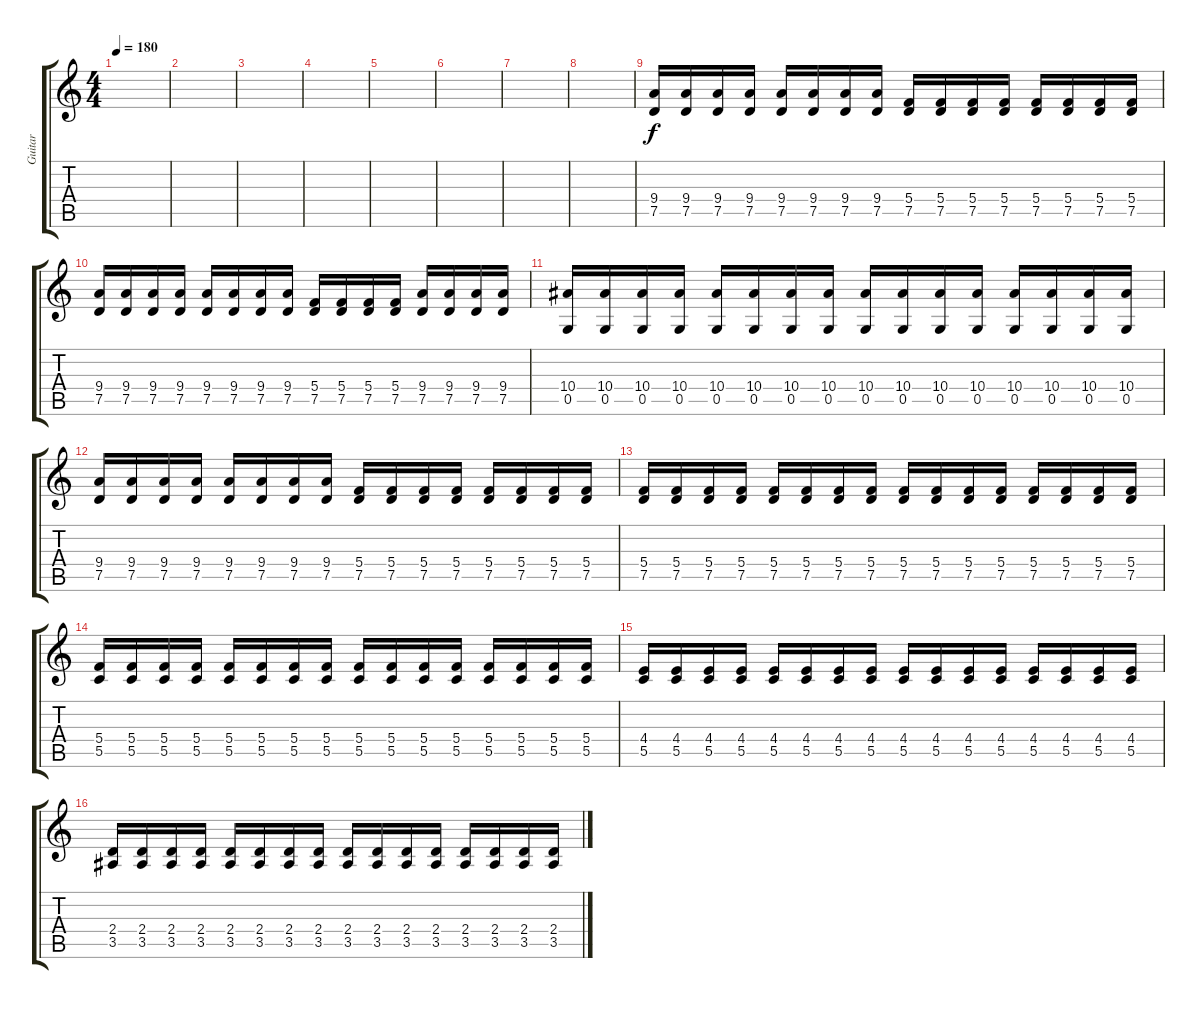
\track ("Guitar" "Guitar") {instrument distortionguitar}
\staff {score tabs}
\tuning (D4 A3 F3 C3 G2 D2) {hide}
\ts (4 4)
\tempo 180
\clef g2
\ks c
|
|
|
|
|
|
|
|
(9.4 7.5).16 (9.4 7.5).16 (9.4 7.5).16 (9.4 7.5).16 (9.4 7.5).16 (9.4 7.5).16 (9.4 7.5).16 (9.4 7.5).16 (5.4 7.5).16 (5.4 7.5).16 (5.4 7.5).16 (5.4 7.5).16 (5.4 7.5).16 (5.4 7.5).16 (5.4 7.5).16 (5.4 7.5).16 |
(9.4 7.5).16 (9.4 7.5).16 (9.4 7.5).16 (9.4 7.5).16 (9.4 7.5).16 (9.4 7.5).16 (9.4 7.5).16 (9.4 7.5).16 (5.4 7.5).16 (5.4 7.5).16 (5.4 7.5).16 (5.4 7.5).16 (9.4 7.5).16 (9.4 7.5).16 (9.4 7.5).16 (9.4 7.5).16 |
(10.4 0.5).16 (10.4 0.5).16 (10.4 0.5).16 (10.4 0.5).16 (10.4 0.5).16 (10.4 0.5).16 (10.4 0.5).16 (10.4 0.5).16 (10.4 0.5).16 (10.4 0.5).16 (10.4 0.5).16 (10.4 0.5).16 (10.4 0.5).16 (10.4 0.5).16 (10.4 0.5).16 (10.4 0.5).16 |
(9.4 7.5).16 (9.4 7.5).16 (9.4 7.5).16 (9.4 7.5).16 (9.4 7.5).16 (9.4 7.5).16 (9.4 7.5).16 (9.4 7.5).16 (5.4 7.5).16 (5.4 7.5).16 (5.4 7.5).16 (5.4 7.5).16 (5.4 7.5).16 (5.4 7.5).16 (5.4 7.5).16 (5.4 7.5).16 |
(5.4 7.5).16 (5.4 7.5).16 (5.4 7.5).16 (5.4 7.5).16 (5.4 7.5).16 (5.4 7.5).16 (5.4 7.5).16 (5.4 7.5).16 (5.4 7.5).16 (5.4 7.5).16 (5.4 7.5).16 (5.4 7.5).16 (5.4 7.5).16 (5.4 7.5).16 (5.4 7.5).16 (5.4 7.5).16 |
(5.4 5.5).16 (5.4 5.5).16 (5.4 5.5).16 (5.4 5.5).16 (5.4 5.5).16 (5.4 5.5).16 (5.4 5.5).16 (5.4 5.5).16 (5.4 5.5).16 (5.4 5.5).16 (5.4 5.5).16 (5.4 5.5).16 (5.4 5.5).16 (5.4 5.5).16 (5.4 5.5).16 (5.4 5.5).16 |
(4.4 5.5).16 (4.4 5.5).16 (4.4 5.5).16 (4.4 5.5).16 (4.4 5.5).16 (4.4 5.5).16 (4.4 5.5).16 (4.4 5.5).16 (4.4 5.5).16 (4.4 5.5).16 (4.4 5.5).16 (4.4 5.5).16 (4.4 5.5).16 (4.4 5.5).16 (4.4 5.5).16 (4.4 5.5).16 |
(2.4 3.5).16 (2.4 3.5).16 (2.4 3.5).16 (2.4 3.5).16 (2.4 3.5).16 (2.4 3.5).16 (2.4 3.5).16 (2.4 3.5).16 (2.4 3.5).16 (2.4 3.5).16 (2.4 3.5).16 (2.4 3.5).16 (2.4 3.5).16 (2.4 3.5).16 (2.4 3.5).16 (2.4 3.5).16
